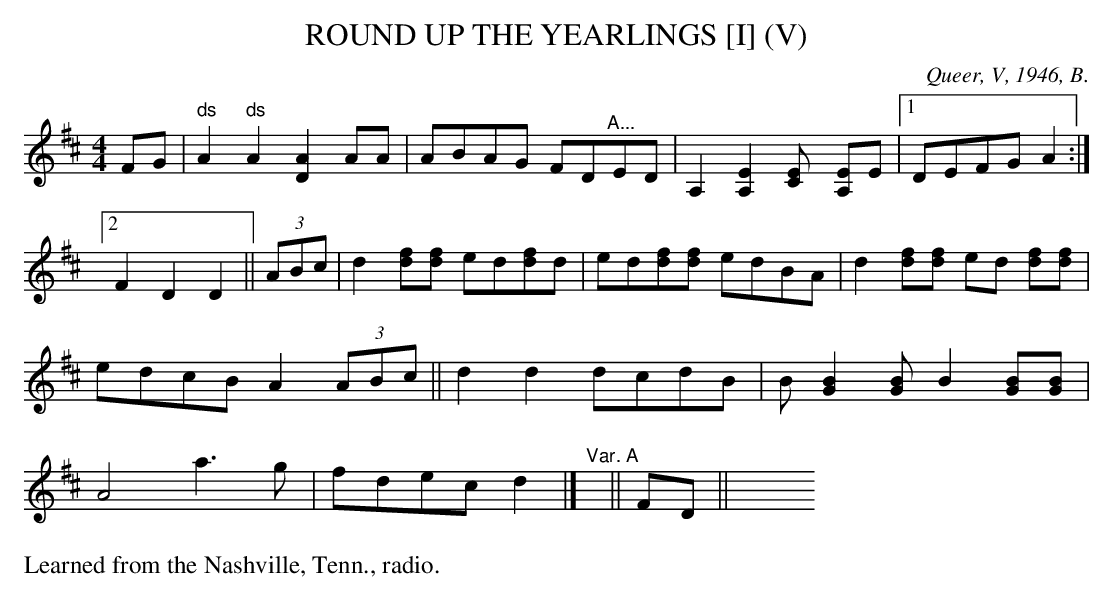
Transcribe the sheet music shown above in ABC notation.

X:1
T: ROUND UP THE YEARLINGS [I] (V)
O: Queer, V, 1946, B.
M: 4/4
L: 1/8
K: D
FG |\
"^ds"A2 "^ds"A2 [A2D2] AA | ABAG FD"^A..."ED | A,2 [E2A,2] [C2E] [EA,]E |[1 DEFG A2 :|[2 F2D2 D2 ||
(3ABc | d2[fd][fd] ed[fd]d | ed[fd][fd] edBA | d2[fd][fd] ed [fd][fd] | edcB A2 (3ABc || d2d2 dcdB |
B[B2G2][BG] B2[BG][BG] | A4 a3g | fdec d2 |] y2 "^Var. A"y || FD || y8 y8 y8 y8 y8 y8
